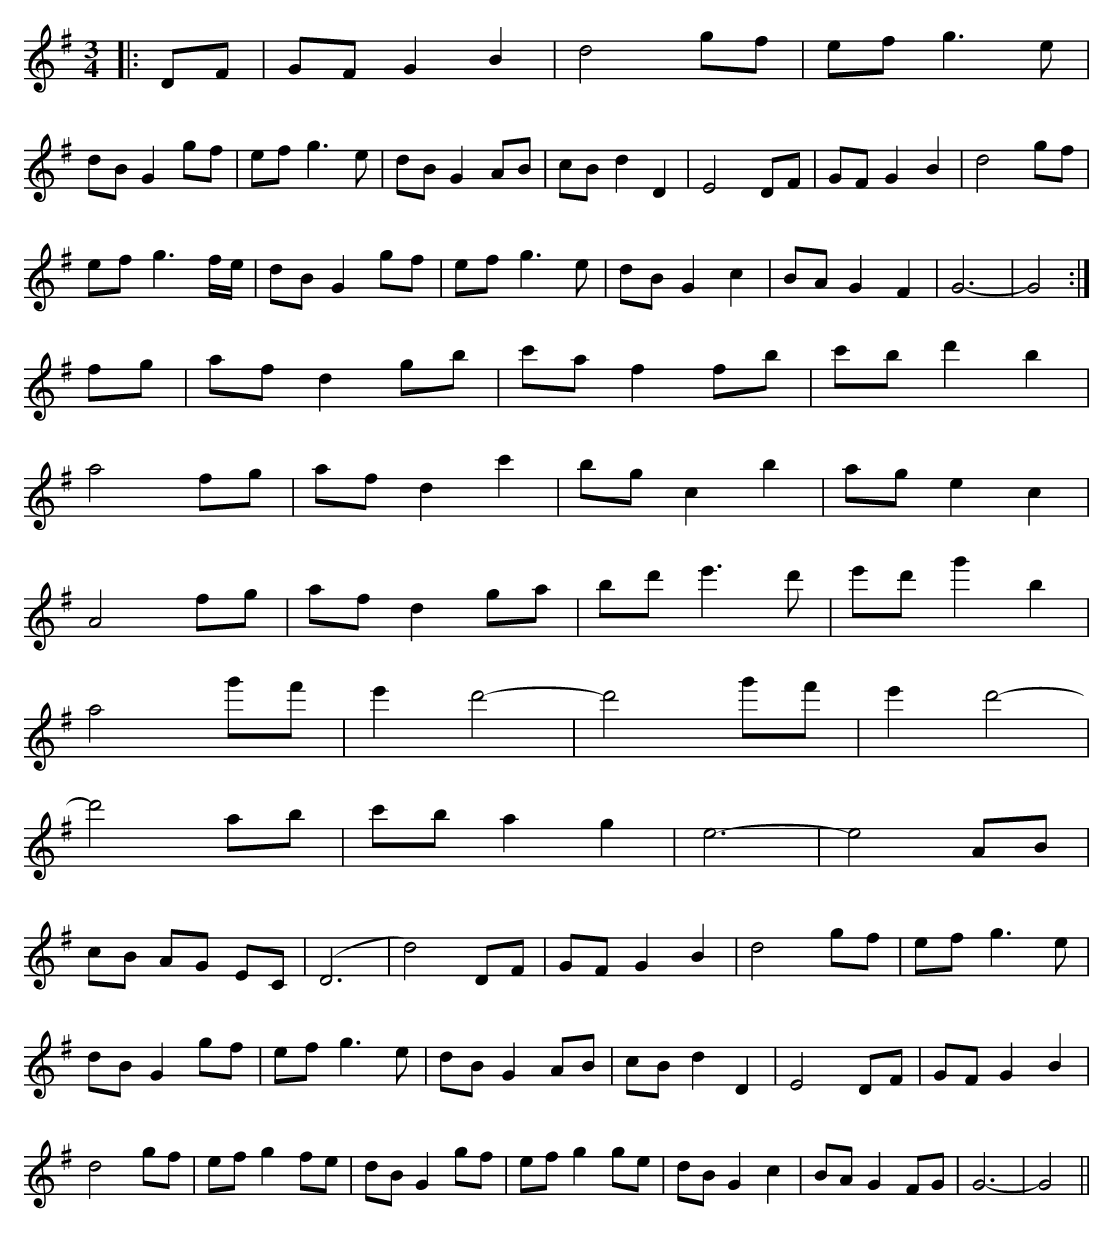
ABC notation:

X:1
M:3/4
K:G
|:DF|GF G2B2|d4gf|ef g3e|
dB G2gf|ef g3e|dB G2AB|cB d2D2|E4DF|GF G2B2|d4gf|
ef g3f/e/|dB G2gf|ef g3e|dB G2c2|BA G2F2|G6-|G4:|
fg|af d2gb|c'a f2fb|c'b d'2b2|
a4fg|af d2c'2|bg c2b2|ag e2c2|
A4fg|af d2ga|bd' e'3d'|e'd' g'2b2|
a4g'f'|e'2d'4-|d'4g'f'|e'2d'4-|
d'4ab|c'b a2g2|e6-|e4AB|
cB AG EC|(D6|d4)DF|GF G2B2|d4gf|ef g3e|
dB G2gf|ef g3e|dB G2AB|cB d2D2|E4DF|GF G2B2|
d4gf|ef g2fe|dB G2gf|ef g2ge|dB G2c2|BA G2FG|G6-|G4||
